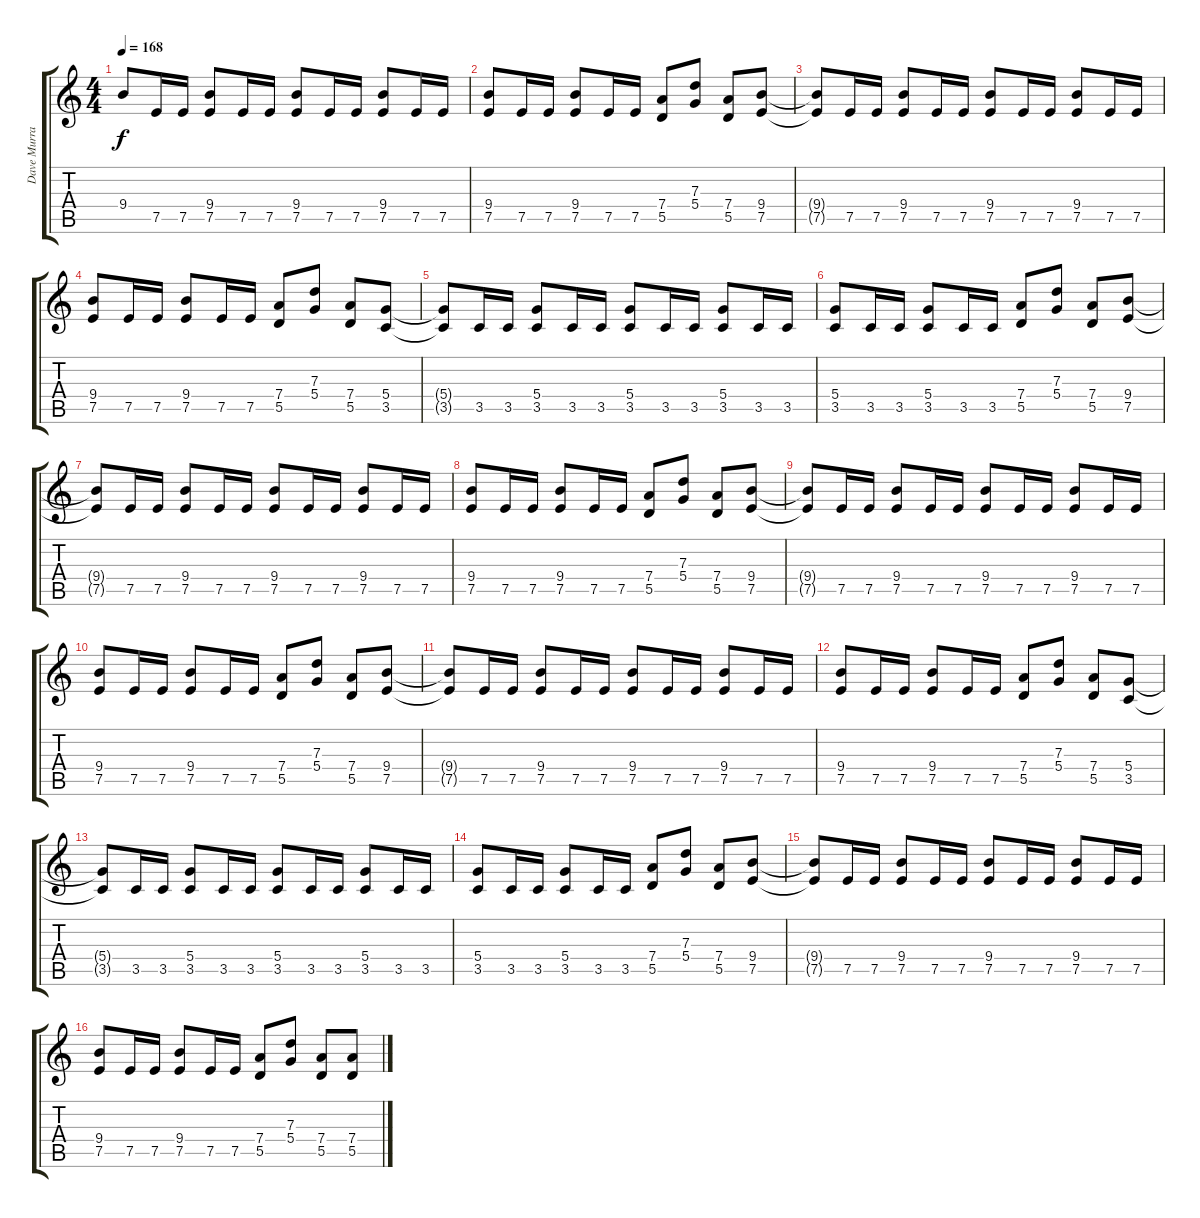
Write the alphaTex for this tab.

\track ("Dave Murray" "Dave Murra") {instrument overdrivenguitar}
\staff {score tabs}
\tuning (E4 B3 G3 D3 A2 E2) {hide}
\ts (4 4)
\tempo 168
\clef g2
\ks c
9.4{t}.8{dy f} 7.5.16 7.5.16 (9.4 7.5).8 7.5.16 7.5.16 (9.4 7.5).8 7.5.16 7.5.16 (9.4 7.5).8 7.5.16 7.5.16 |
(9.4 7.5).8 7.5.16 7.5.16 (9.4 7.5).8 7.5.16 7.5.16 (7.4 5.5).8 (7.3 5.4).8 (7.4 5.5).8 (9.4 7.5).8 |
(9.4{t} 7.5{t}).8 7.5.16 7.5.16 (9.4 7.5).8 7.5.16 7.5.16 (9.4 7.5).8 7.5.16 7.5.16 (9.4 7.5).8 7.5.16 7.5.16 |
(9.4 7.5).8 7.5.16 7.5.16 (9.4 7.5).8 7.5.16 7.5.16 (7.4 5.5).8 (7.3 5.4).8 (7.4 5.5).8 (5.4 3.5).8 |
(5.4{t} 3.5{t}).8 3.5.16 3.5.16 (5.4 3.5).8 3.5.16 3.5.16 (5.4 3.5).8 3.5.16 3.5.16 (5.4 3.5).8 3.5.16 3.5.16 |
(5.4 3.5).8 3.5.16 3.5.16 (5.4 3.5).8 3.5.16 3.5.16 (7.4 5.5).8 (7.3 5.4).8 (7.4 5.5).8 (9.4 7.5).8 |
(9.4{t} 7.5{t}).8 7.5.16 7.5.16 (9.4 7.5).8 7.5.16 7.5.16 (9.4 7.5).8 7.5.16 7.5.16 (9.4 7.5).8 7.5.16 7.5.16 |
(9.4 7.5).8 7.5.16 7.5.16 (9.4 7.5).8 7.5.16 7.5.16 (7.4 5.5).8 (7.3 5.4).8 (7.4 5.5).8 (9.4 7.5).8 |
(9.4{t} 7.5{t}).8 7.5.16 7.5.16 (9.4 7.5).8 7.5.16 7.5.16 (9.4 7.5).8 7.5.16 7.5.16 (9.4 7.5).8 7.5.16 7.5.16 |
(9.4 7.5).8 7.5.16 7.5.16 (9.4 7.5).8 7.5.16 7.5.16 (7.4 5.5).8 (7.3 5.4).8 (7.4 5.5).8 (9.4 7.5).8 |
(9.4{t} 7.5{t}).8 7.5.16 7.5.16 (9.4 7.5).8 7.5.16 7.5.16 (9.4 7.5).8 7.5.16 7.5.16 (9.4 7.5).8 7.5.16 7.5.16 |
(9.4 7.5).8 7.5.16 7.5.16 (9.4 7.5).8 7.5.16 7.5.16 (7.4 5.5).8 (7.3 5.4).8 (7.4 5.5).8 (5.4 3.5).8 |
(5.4{t} 3.5{t}).8 3.5.16 3.5.16 (5.4 3.5).8 3.5.16 3.5.16 (5.4 3.5).8 3.5.16 3.5.16 (5.4 3.5).8 3.5.16 3.5.16 |
(5.4 3.5).8 3.5.16 3.5.16 (5.4 3.5).8 3.5.16 3.5.16 (7.4 5.5).8 (7.3 5.4).8 (7.4 5.5).8 (9.4 7.5).8 |
(9.4{t} 7.5{t}).8 7.5.16 7.5.16 (9.4 7.5).8 7.5.16 7.5.16 (9.4 7.5).8 7.5.16 7.5.16 (9.4 7.5).8 7.5.16 7.5.16 |
(9.4 7.5).8 7.5.16 7.5.16 (9.4 7.5).8 7.5.16 7.5.16 (7.4 5.5).8 (7.3 5.4).8 (7.4 5.5).8 (7.4 5.5).8
